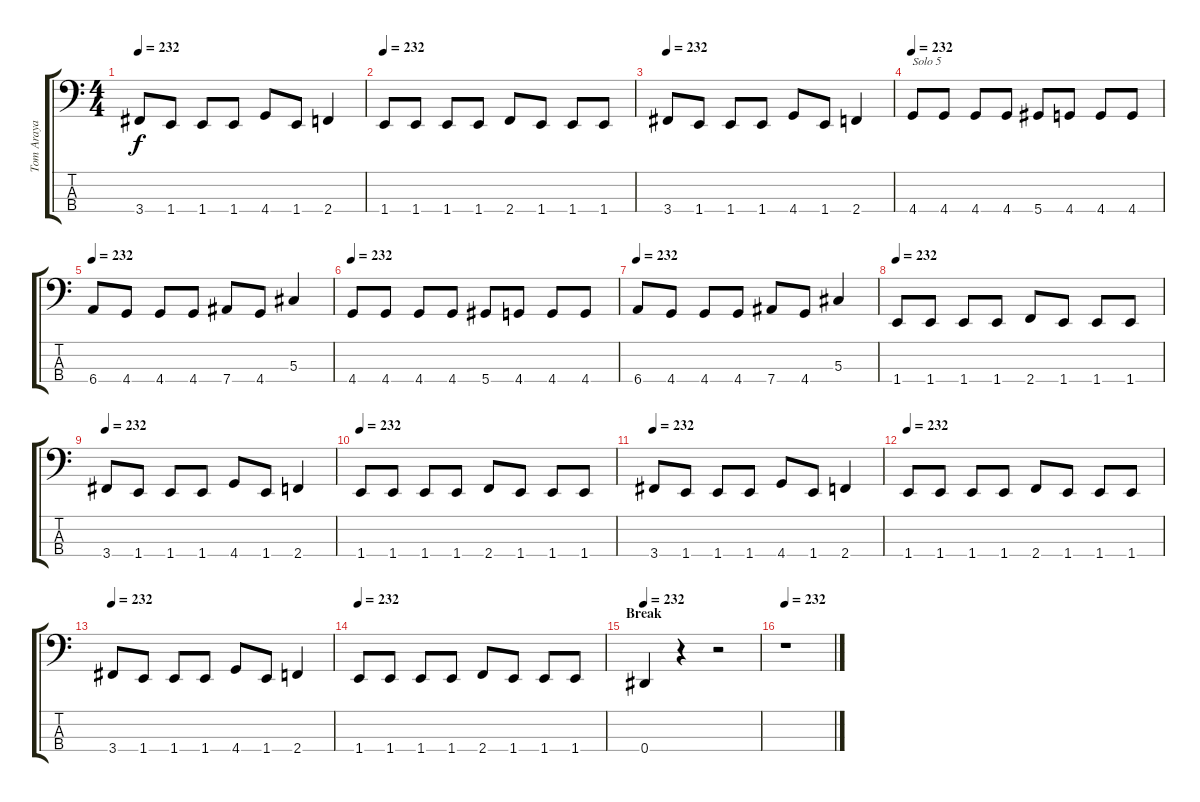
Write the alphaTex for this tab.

\track ("Tom Araya" "Tom Araya") {instrument electricbassfinger}
\staff {score tabs}
\tuning (Gb2 Db2 Ab1 Eb1) {hide}
\ts (4 4)
\tempo 232
\clef f4
\ks c
3.4.8{dy f} 1.4.8 1.4.8 1.4.8 4.4.8 1.4.8 2.4.4 |
\tempo 232
1.4.8 1.4.8 1.4.8 1.4.8 2.4.8 1.4.8 1.4.8 1.4.8 |
\tempo 232
3.4.8 1.4.8 1.4.8 1.4.8 4.4.8 1.4.8 2.4.4 |
\tempo 232
4.4.8{txt "Solo 5"} 4.4.8 4.4.8 4.4.8 5.4.8 4.4.8 4.4.8 4.4.8 |
\tempo 232
6.4.8 4.4.8 4.4.8 4.4.8 7.4.8 4.4.8 5.3.4 |
\tempo 232
4.4.8 4.4.8 4.4.8 4.4.8 5.4.8 4.4.8 4.4.8 4.4.8 |
\tempo 232
6.4.8 4.4.8 4.4.8 4.4.8 7.4.8 4.4.8 5.3.4 |
\tempo 232
1.4.8 1.4.8 1.4.8 1.4.8 2.4.8 1.4.8 1.4.8 1.4.8 |
\tempo 232
3.4.8 1.4.8 1.4.8 1.4.8 4.4.8 1.4.8 2.4.4 |
\tempo 232
1.4.8 1.4.8 1.4.8 1.4.8 2.4.8 1.4.8 1.4.8 1.4.8 |
\tempo 232
3.4.8 1.4.8 1.4.8 1.4.8 4.4.8 1.4.8 2.4.4 |
\tempo 232
1.4.8 1.4.8 1.4.8 1.4.8 2.4.8 1.4.8 1.4.8 1.4.8 |
\tempo 232
3.4.8 1.4.8 1.4.8 1.4.8 4.4.8 1.4.8 2.4.4 |
\tempo 232
1.4.8 1.4.8 1.4.8 1.4.8 2.4.8 1.4.8 1.4.8 1.4.8 |
\section ("" "Break")
\tempo 232
0.4.4 r.4 r.2 |
\tempo 232
r.1
